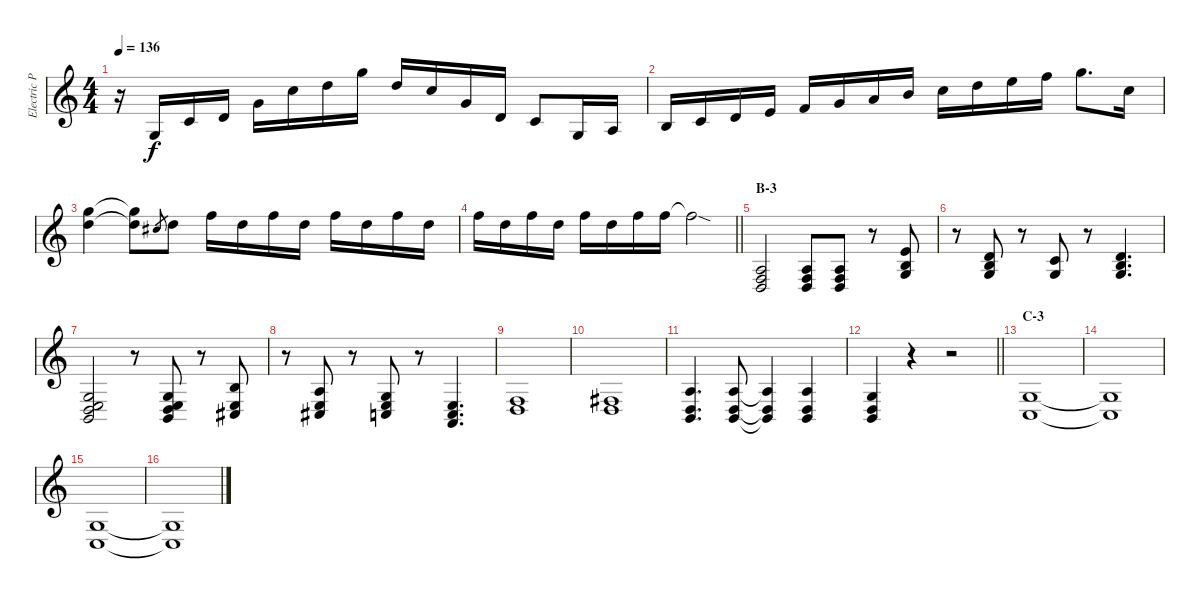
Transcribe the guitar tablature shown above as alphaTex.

\track ("Electric Piano I (Treble - Right Hand)" "Electric P") {instrument electricgrandpiano}
\staff {score}
\tuning (E4 B3 G3 D3 A2 D2) {hide}
\ts (4 4)
\tempo 136
\clef g2
\ks c
r.16{dy f} 0.3.16 1.2.16 3.2.16 3.1.16 8.1.16 10.1.16 15.1.16 10.1.16 8.1.16 3.1.16 3.2.16 1.2.8 0.3.16 2.3.16 |
0.2.16 1.2.16 3.2.16 0.1.16 1.1.16 3.1.16 5.1.16 7.1.16 8.1.16 10.1.16 12.1.16 13.1.16 15.1.8{d} 8.1.16 |
(15.1 15.2).4 (15.1{t} 15.2{t}).8 9.1.8{gr} 10.1.8 13.1.16 10.1.16 13.1.16 10.1.16 13.1.16 10.1.16 13.1.16 10.1.16 |
\barLineRight lightlight
13.1.16 10.1.16 13.1.16 10.1.16 13.1.16 10.1.16 13.1.16 13.1.16 13.1{sod t}.2 |
\section ("" "B-3")
(2.3 3.4 5.5).2 (2.3 3.4 5.5).8 (2.3 3.4 5.5).8 r.8 (0.1 0.2 0.3).8 |
r.8 (3.2 4.3 5.4).8 r.8 (1.2 0.3).8 r.8 (3.2 4.3 5.4).4{d} |
(0.3 2.4 5.5 9.6).2 r.8 (0.3 2.4 5.5 9.6).8 r.8 (0.2 2.4 4.5).8 |
r.8 (2.3 2.4 4.5).8 r.8 (0.3 2.4 3.5).8 r.8 (2.4 3.5 7.6).4{d} |
(3.4 5.5).1 |
(4.4 5.5).1 |
(2.3 0.4 2.5).4{d} (2.3 0.4 2.5).8 (2.3{t} 0.4{t} 2.5{t}).4 (2.3 0.4 2.5).4 |
\barLineRight lightlight
(0.3 0.4 2.5).4 r.4 r.2 |
\section ("" "C-3")
(0.3 3.5).1 |
(0.3{t} 3.5{t}).1 |
(0.3 3.5).1 |
(0.3{t} 3.5{t}).1
